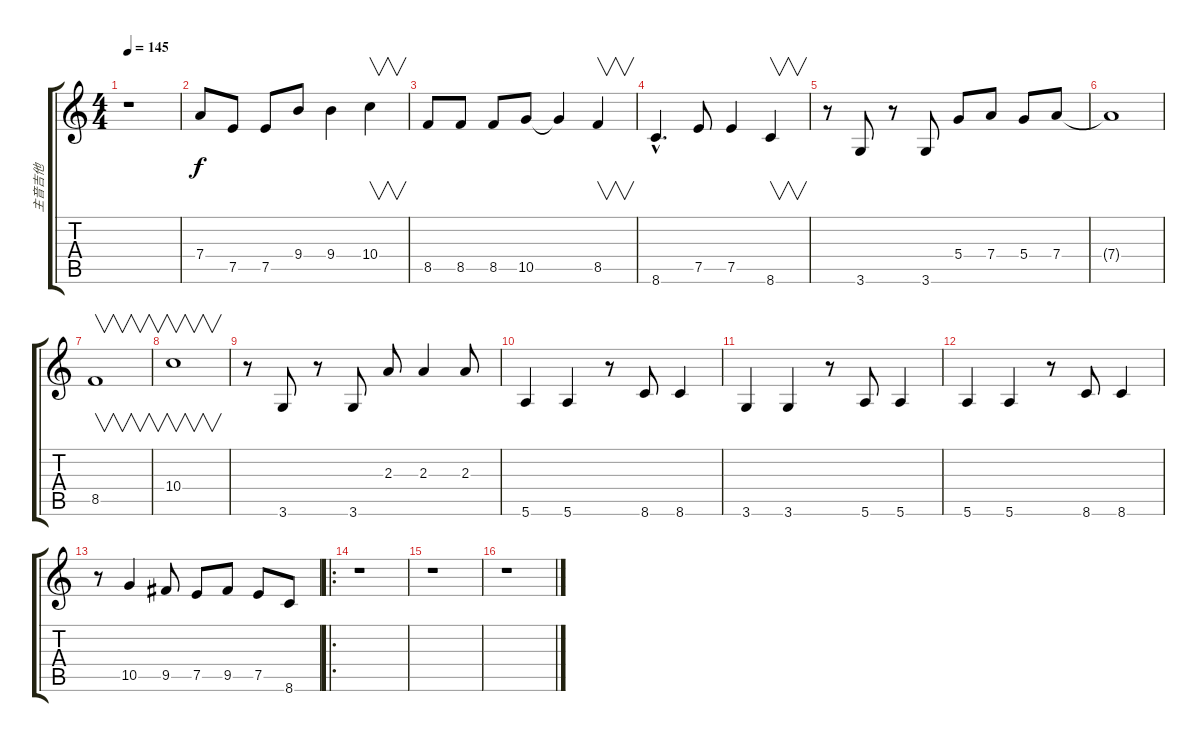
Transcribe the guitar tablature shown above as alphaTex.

\track ("主音吉他" "主音吉他") {instrument distortionguitar}
\staff {score tabs}
\tuning (E4 B3 G3 D3 A2 E2) {hide}
\ts (4 4)
\tempo 145
\clef g2
\ks c
r.1{dy f instrument distortionguitar} |
7.4.8 7.5.8 7.5.8 9.4.8 9.4.4 10.4.4{v} |
8.5.8 8.5.8 8.5.8 10.5.8 10.5{t}.4 8.5.4{v} |
8.6{hac}.4{d} 7.5.8 7.5.4 8.6.4{v} |
r.8 3.6.8 r.8 3.6.8 5.4.8 7.4.8 5.4.8 7.4.8 |
7.4{t}.1 |
8.5.1{v} |
10.4.1{v} |
r.8 3.6.8 r.8 3.6.8 2.3.8 2.3.4 2.3.8 |
5.6.4 5.6.4 r.8 8.6.8 8.6.4 |
3.6.4 3.6.4 r.8 5.6.8 5.6.4 |
5.6.4 5.6.4 r.8 8.6.8 8.6.4 |
r.8 10.5.4{volume 16} 9.5.8 7.5.8 9.5.8 7.5.8 8.6.8 |
\ro
r.1 |
r.1 |
r.1
